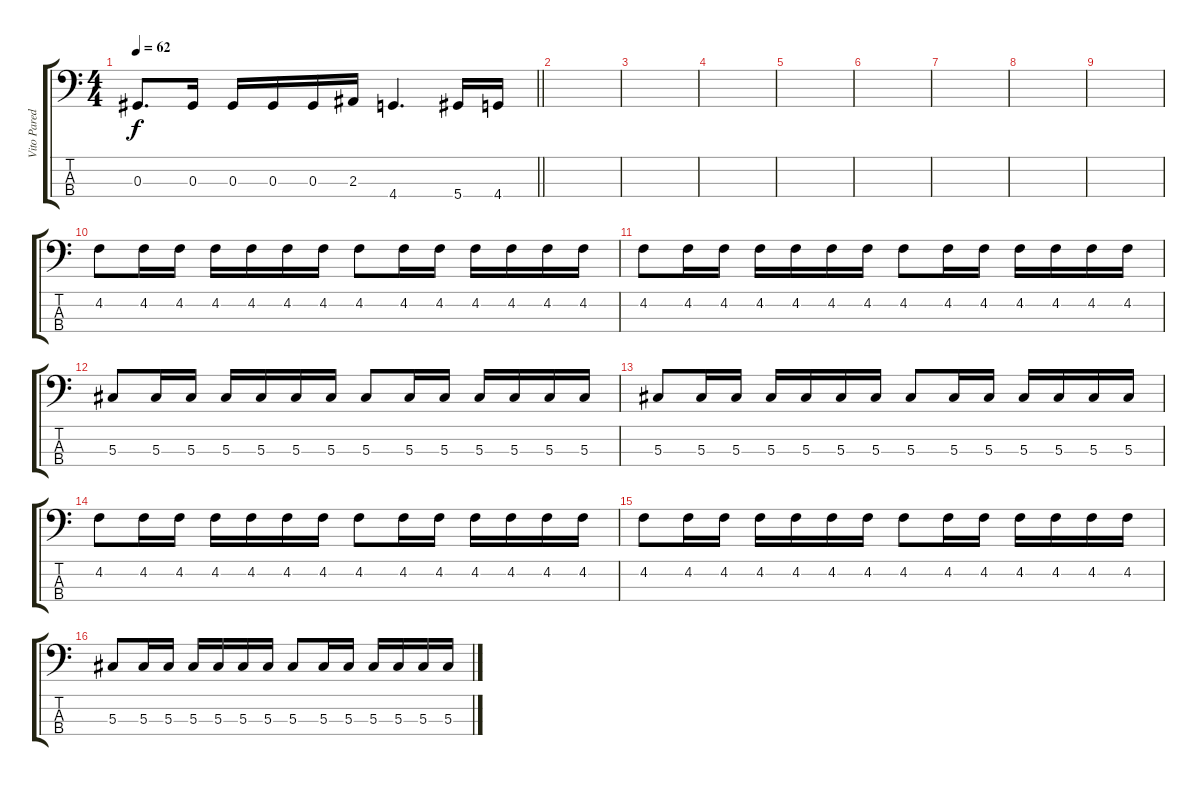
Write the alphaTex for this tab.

\track ("Vito Paredes" "Vito Pared") {instrument electricbassfinger}
\staff {score tabs}
\tuning (Gb2 Db2 Ab1 Eb1) {hide}
\ts (4 4)
\tempo 62
\clef f4
\barLineRight lightlight
\ks c
0.3.8{d dy f} 0.3.16 0.3.16 0.3.16 0.3.16 2.3.16 4.4.4{d} 5.4.16 4.4.16 |
|
|
|
|
|
|
|
|
4.2.8 4.2.16 4.2.16 4.2.16 4.2.16 4.2.16 4.2.16 4.2.8 4.2.16 4.2.16 4.2.16 4.2.16 4.2.16 4.2.16 |
4.2.8 4.2.16 4.2.16 4.2.16 4.2.16 4.2.16 4.2.16 4.2.8 4.2.16 4.2.16 4.2.16 4.2.16 4.2.16 4.2.16 |
5.3.8 5.3.16 5.3.16 5.3.16 5.3.16 5.3.16 5.3.16 5.3.8 5.3.16 5.3.16 5.3.16 5.3.16 5.3.16 5.3.16 |
5.3.8 5.3.16 5.3.16 5.3.16 5.3.16 5.3.16 5.3.16 5.3.8 5.3.16 5.3.16 5.3.16 5.3.16 5.3.16 5.3.16 |
4.2.8 4.2.16 4.2.16 4.2.16 4.2.16 4.2.16 4.2.16 4.2.8 4.2.16 4.2.16 4.2.16 4.2.16 4.2.16 4.2.16 |
4.2.8 4.2.16 4.2.16 4.2.16 4.2.16 4.2.16 4.2.16 4.2.8 4.2.16 4.2.16 4.2.16 4.2.16 4.2.16 4.2.16 |
5.3.8 5.3.16 5.3.16 5.3.16 5.3.16 5.3.16 5.3.16 5.3.8 5.3.16 5.3.16 5.3.16 5.3.16 5.3.16 5.3.16
